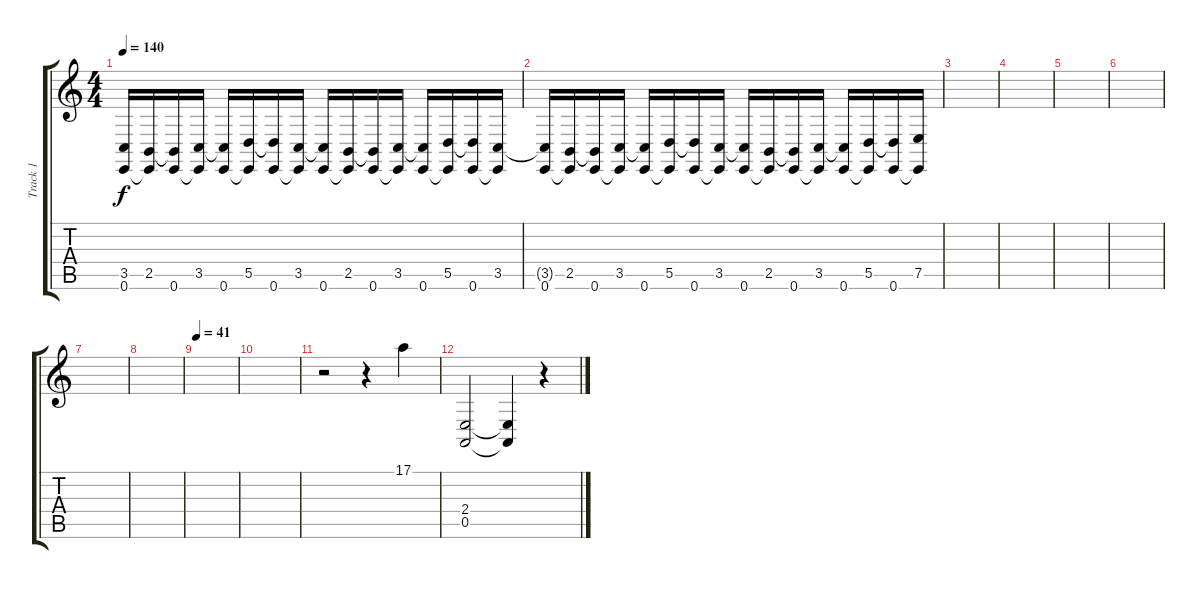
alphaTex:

\track ("Track 1" "Track 1") {instrument harpsichord}
\staff {score tabs}
\tuning (E4 B3 G3 D3 A2 E2) {hide}
\ts (4 4)
\tempo 140
\clef g2
\ks c
(3.5{t} 0.6).16{dy f} (2.5 0.6{t}).16 (2.5{t} 0.6).16 (3.5 0.6{t}).16 (3.5{t} 0.6).16 (5.5 0.6{t}).16 (5.5{t} 0.6).16 (3.5 0.6{t}).16 (3.5{t} 0.6).16 (2.5 0.6{t}).16 (2.5{t} 0.6).16 (3.5 0.6{t}).16 (3.5{t} 0.6).16 (5.5 0.6{t}).16 (5.5{t} 0.6).16 (3.5 0.6{t}).16 |
(3.5{t} 0.6).16 (2.5 0.6{t}).16 (2.5{t} 0.6).16 (3.5 0.6{t}).16 (3.5{t} 0.6).16 (5.5 0.6{t}).16 (5.5{t} 0.6).16 (3.5 0.6{t}).16 (3.5{t} 0.6).16 (2.5 0.6{t}).16 (2.5{t} 0.6).16 (3.5 0.6{t}).16 (3.5{t} 0.6).16 (5.5 0.6{t}).16 (5.5{t} 0.6).16 (7.5 0.6{t}).16 |
|
|
|
|
|
|
\tempo 41
|
|
r.2{instrument reversecymbal} r.4 17.1.4 |
(2.4 0.5).2{instrument harpsichord} (2.4{t} 0.5{t}).4 r.4
